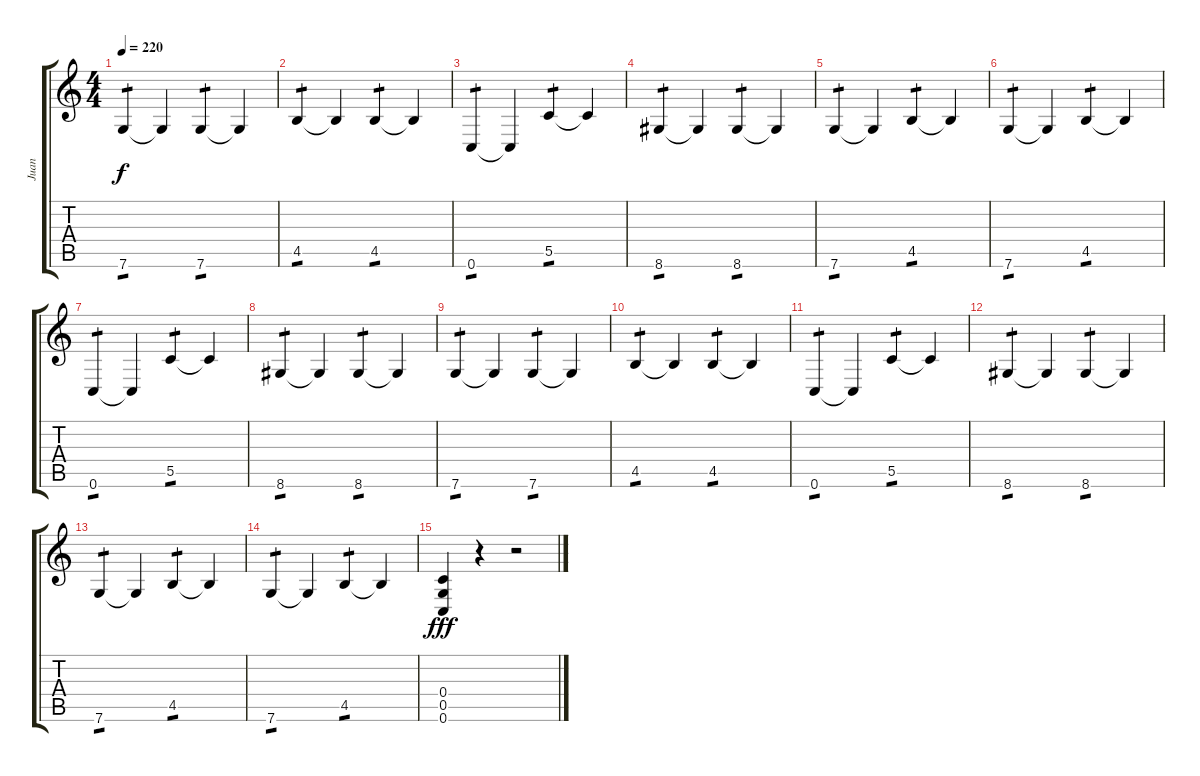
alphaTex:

\track ("Juan" "Juan") {instrument overdrivenguitar}
\staff {score tabs}
\tuning (D4 A3 F3 C3 G2 C2) {hide}
\ts (4 4)
\tempo 220
\clef g2
\ks c
7.6.4{tp 1 dy f} 7.6{t}.4 7.6.4{tp 1} 7.6{t}.4 |
4.5.4{tp 1} 4.5{t}.4 4.5.4{tp 1} 4.5{t}.4 |
0.6.4{tp 1} 0.6{t}.4 5.5.4{tp 1} 5.5{t}.4 |
8.6.4{tp 1} 8.6{t}.4 8.6.4{tp 1} 8.6{t}.4 |
7.6.4{tp 1} 7.6{t}.4 4.5.4{tp 1} 4.5{t}.4 |
7.6.4{tp 1} 7.6{t}.4 4.5.4{tp 1} 4.5{t}.4 |
0.6.4{tp 1} 0.6{t}.4 5.5.4{tp 1} 5.5{t}.4 |
8.6.4{tp 1} 8.6{t}.4 8.6.4{tp 1} 8.6{t}.4 |
7.6.4{tp 1} 7.6{t}.4 7.6.4{tp 1} 7.6{t}.4 |
4.5.4{tp 1} 4.5{t}.4 4.5.4{tp 1} 4.5{t}.4 |
0.6.4{tp 1} 0.6{t}.4 5.5.4{tp 1} 5.5{t}.4 |
8.6.4{tp 1} 8.6{t}.4 8.6.4{tp 1} 8.6{t}.4 |
7.6.4{tp 1} 7.6{t}.4 4.5.4{tp 1} 4.5{t}.4 |
7.6.4{tp 1} 7.6{t}.4 4.5.4{tp 1} 4.5{t}.4 |
(0.4 0.5 0.6).4{dy fff} r.4 r.2
